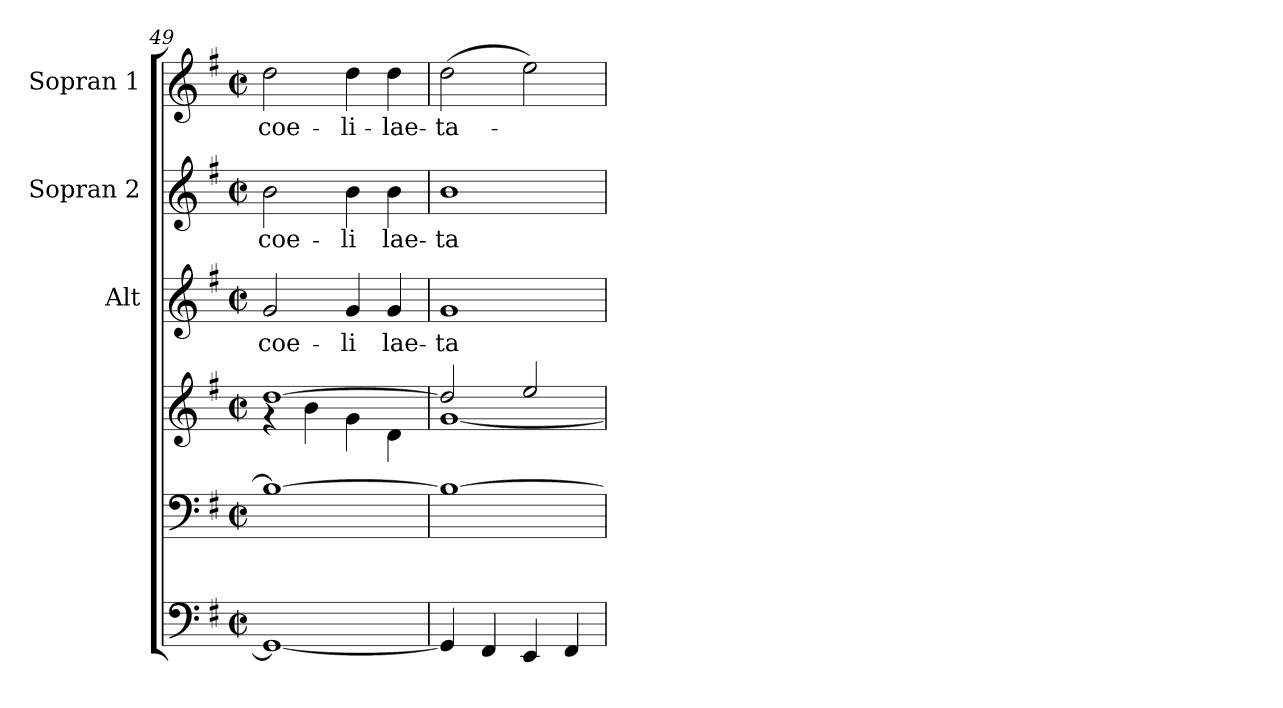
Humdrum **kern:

**kern	**kern	**kern	**kern	**text	**kern	**text	**kern	**text
*part5	*part4	*part4	*part3	*part3	*part2	*part2	*part1	*part1
*staff6	*staff5	*staff4	*staff3	*staff3	*staff2	*staff2	*staff1	*staff1
*	*	*	*I"Alt	*	*I"Sopran 2	*	*I"Sopran 1	*
*	*	*	*I'A.	*	*I'S. 2	*	*I'S. 1	*
*clefF4	*clefF4	*clefG2	*clefG2	*	*clefG2	*	*clefG2	*
*k[f#]	*k[f#]	*k[f#]	*k[f#]	*	*k[f#]	*	*k[f#]	*
*G:	*G:	*G:	*G:	*	*G:	*	*G:	*
*M2/2	*M2/2	*M2/2	*M2/2	*	*M2/2	*	*M2/2	*
*met(c|)	*met(c|)	*met(c|)	*met(c|)	*	*met(c|)	*	*met(c|)	*
=49	=49	=49	=49	=49	=49	=49	=49	=49
*	*	*^	*	*	*	*	*	*
!	!	!	!	!	!LO:LY:b	!	!LO:LY:b	!	!LO:LY:b
1GG_	1B_	[>1dd	4rf	2g/	coe-	2b\	coe-	2dd\	coe-
.	.	.	4b\	.	.	.	.	.	.
!	!	!	!	!	!LO:LY:b	!	!LO:LY:b	!	!LO:LY:b
.	.	.	4g\	4g/	-li	4b\	-li	4dd\	-li-
!	!	!	!	!	!LO:LY:b	!	!LO:LY:b	!	!LO:LY:b
.	.	.	4d\	4g/	lae-	4b\	lae-	4dd\	-lae-
=50	=50	=50	=50	=50	=50	=50	=50	=50	=50
!	!	!	!	!	!LO:LY:b	!	!LO:LY:b	!	!LO:LY:b
4GG/]	1B_	2dd/]	[<1g	1g	-ta-	1b	-ta-	(>2dd\	-ta-
4FF#/	.	.	.	.	.	.	.	.	.
4EE/	.	2ee/	.	.	.	.	.	2ee\)	.
4FF#/	.	.	.	.	.	.	.	.	.
*	*	*v	*v	*	*	*	*	*	*
=	=	=	=	=	=	=	=	=
*-	*-	*-	*-	*-	*-	*-	*-	*-
